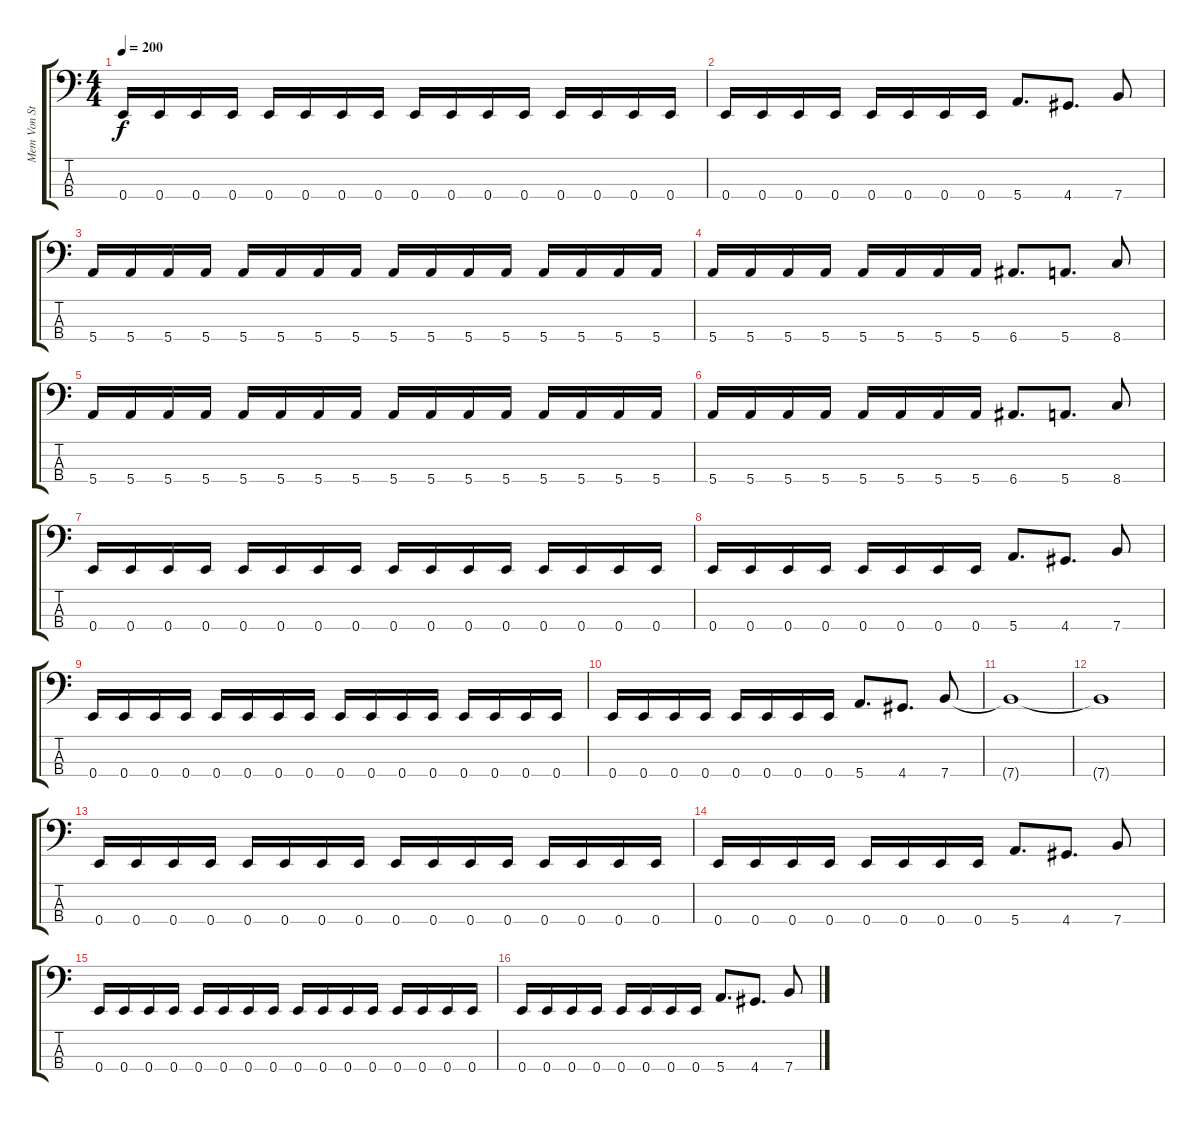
\track ("Mem Von Stein (Bass)" "Mem Von St") {instrument electricbasspick}
\staff {score tabs}
\tuning (G2 D2 A1 E1) {hide}
\ts (4 4)
\tempo 200
\clef f4
\ks c
0.4.16{dy f} 0.4.16 0.4.16 0.4.16 0.4.16 0.4.16 0.4.16 0.4.16 0.4.16 0.4.16 0.4.16 0.4.16 0.4.16 0.4.16 0.4.16 0.4.16 |
0.4.16 0.4.16 0.4.16 0.4.16 0.4.16 0.4.16 0.4.16 0.4.16 5.4.8{d} 4.4.8{d} 7.4.8 |
5.4.16 5.4.16 5.4.16 5.4.16 5.4.16 5.4.16 5.4.16 5.4.16 5.4.16 5.4.16 5.4.16 5.4.16 5.4.16 5.4.16 5.4.16 5.4.16 |
5.4.16 5.4.16 5.4.16 5.4.16 5.4.16 5.4.16 5.4.16 5.4.16 6.4.8{d} 5.4.8{d} 8.4.8 |
5.4.16 5.4.16 5.4.16 5.4.16 5.4.16 5.4.16 5.4.16 5.4.16 5.4.16 5.4.16 5.4.16 5.4.16 5.4.16 5.4.16 5.4.16 5.4.16 |
5.4.16 5.4.16 5.4.16 5.4.16 5.4.16 5.4.16 5.4.16 5.4.16 6.4.8{d} 5.4.8{d} 8.4.8 |
0.4.16 0.4.16 0.4.16 0.4.16 0.4.16 0.4.16 0.4.16 0.4.16 0.4.16 0.4.16 0.4.16 0.4.16 0.4.16 0.4.16 0.4.16 0.4.16 |
0.4.16 0.4.16 0.4.16 0.4.16 0.4.16 0.4.16 0.4.16 0.4.16 5.4.8{d} 4.4.8{d} 7.4.8 |
0.4.16 0.4.16 0.4.16 0.4.16 0.4.16 0.4.16 0.4.16 0.4.16 0.4.16 0.4.16 0.4.16 0.4.16 0.4.16 0.4.16 0.4.16 0.4.16 |
0.4.16 0.4.16 0.4.16 0.4.16 0.4.16 0.4.16 0.4.16 0.4.16 5.4.8{d} 4.4.8{d} 7.4.8 |
7.4{t}.1 |
7.4{t}.1 |
0.4.16 0.4.16 0.4.16 0.4.16 0.4.16 0.4.16 0.4.16 0.4.16 0.4.16 0.4.16 0.4.16 0.4.16 0.4.16 0.4.16 0.4.16 0.4.16 |
0.4.16 0.4.16 0.4.16 0.4.16 0.4.16 0.4.16 0.4.16 0.4.16 5.4.8{d} 4.4.8{d} 7.4.8 |
0.4.16 0.4.16 0.4.16 0.4.16 0.4.16 0.4.16 0.4.16 0.4.16 0.4.16 0.4.16 0.4.16 0.4.16 0.4.16 0.4.16 0.4.16 0.4.16 |
0.4.16 0.4.16 0.4.16 0.4.16 0.4.16 0.4.16 0.4.16 0.4.16 5.4.8{d} 4.4.8{d} 7.4.8
